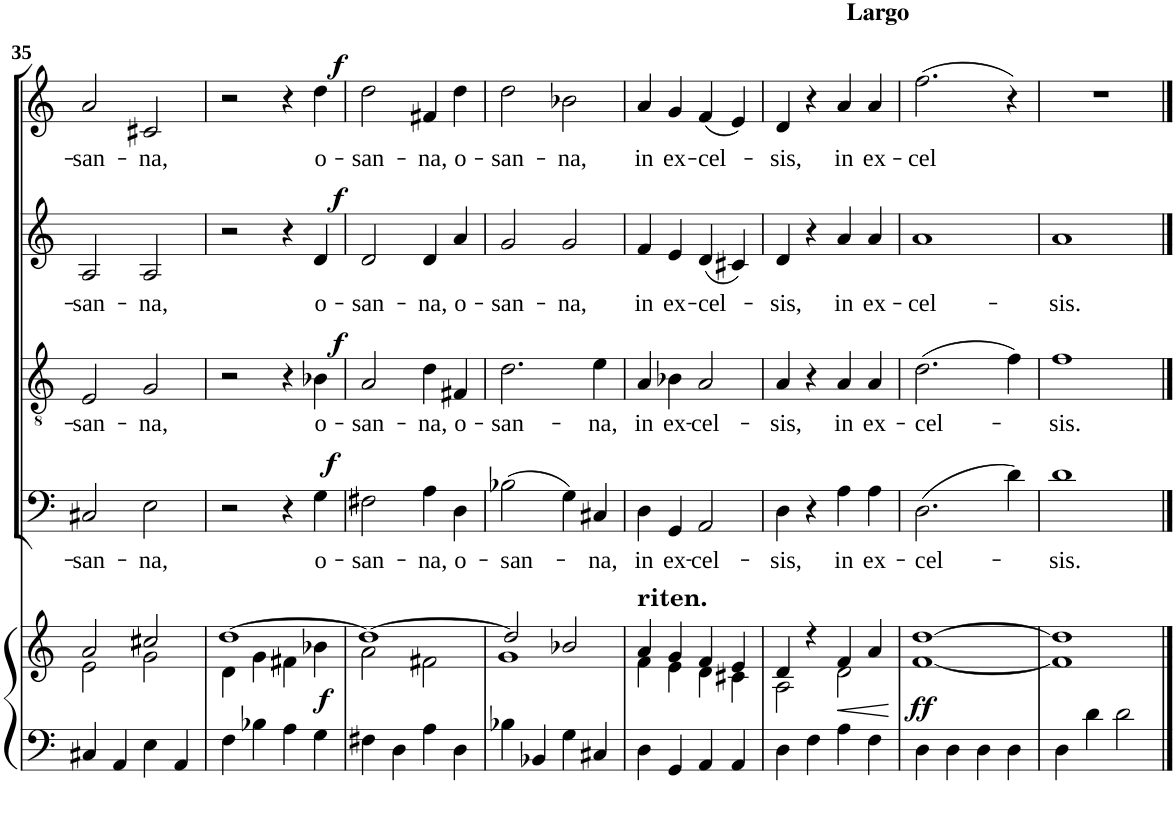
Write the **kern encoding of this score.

**kern	**kern	**dynam	**kern	**text	**dynam	**kern	**text	**dynam	**kern	**text	**dynam	**kern	**text	**dynam
*part5	*part5	*part5	*part4	*part4	*part4	*part3	*part3	*part3	*part2	*part2	*part2	*part1	*part1	*part1
*staff6	*staff5	*staff5/6	*staff4	*staff4	*staff4	*staff3	*staff3	*staff3	*staff2	*staff2	*staff2	*staff1	*staff1	*staff1
*I"Organ	*	*	*I"Bass	*	*	*I"Tenor	*	*	*I"Alto	*	*	*I"Soprano	*	*
!!LO:PB:g=z
*clefF4	*clefG2	*	*clefF4	*	*	*clefGv2	*	*	*clefG2	*	*	*clefG2	*	*
*k[]	*k[]	*	*k[]	*	*	*k[]	*	*	*k[]	*	*	*k[]	*	*
*M2/2	*M2/2	*	*M2/2	*	*	*M2/2	*	*	*M2/2	*	*	*M2/2	*	*
*met(c|)	*met(c|)	*	*met(c|)	*	*	*met(c|)	*	*	*met(c|)	*	*	*met(c|)	*	*
=35	=35	=35	=35	=35	=35	=35	=35	=35	=35	=35	=35	=35	=35	=35
*	*^	*	*	*	*	*	*	*	*	*	*	*	*	*
!	!	!	!	!	!LO:LY:b	!	!	!LO:LY:b	!	!	!LO:LY:b	!	!	!LO:LY:b	!
4C#X/	2a/	2e\	.	2C#X/	-san-	.	2E/	-san-	.	2A/	-san-	.	2a/	-san-	.
4AA/	.	.	.	.	.	.	.	.	.	.	.	.	.	.	.
!	!	!	!	!	!LO:LY:b	!	!	!LO:LY:b	!	!	!LO:LY:b	!	!	!LO:LY:b	!
4E\	2cc#X/	2g\	.	2E\	-na,	.	2G/	-na,	.	2A/	-na,	.	2c#X/	-na,	.
4AA/	.	.	.	.	.	.	.	.	.	.	.	.	.	.	.
=36	=36	=36	=36	=36	=36	=36	=36	=36	=36	=36	=36	=36	=36	=36	=36
4F\	[1dd	4d\	.	2r	.	.	2r	.	.	2r	.	.	2r	.	.
4B-X\	.	4g\	.	.	.	.	.	.	.	.	.	.	.	.	.
!	!	!	!	!	!	!	!	!	!LO:DY:a	!	!	!LO:DY:a	!	!	!LO:DY:a
4A\	.	4f#X\	.	4r	.	.	4r	.	f	4r	.	f	4r	.	f
!	!	!	!LO:DY:b	!	!LO:LY:b	!LO:DY:a	!	!LO:LY:b	!	!	!LO:LY:b	!	!	!LO:LY:b	!
4G\	.	4b-X\	f	4G\	o-	f	4B-X\	o-	.	4d/	o-	.	4dd\	o-	.
=37	=37	=37	=37	=37	=37	=37	=37	=37	=37	=37	=37	=37	=37	=37	=37
!	!	!	!	!	!LO:LY:b	!	!	!LO:LY:b	!	!	!LO:LY:b	!	!	!LO:LY:b	!
4F#X\	1dd_	2a\	.	2F#X\	-san-	.	2A/	-san-	.	2d/	-san-	.	2dd\	-san-	.
4D\	.	.	.	.	.	.	.	.	.	.	.	.	.	.	.
!	!	!	!	!	!LO:LY:b	!	!	!LO:LY:b	!	!	!LO:LY:b	!	!	!LO:LY:b	!
4A\	.	2f#X\	.	4A\	-na,	.	4d\	-na,	.	4d/	-na,	.	4f#X/	-na,	.
!	!	!	!	!	!LO:LY:b	!	!	!LO:LY:b	!	!	!LO:LY:b	!	!	!LO:LY:b	!
4D\	.	.	.	4D\	o-	.	4F#X/	o-	.	4a/	o-	.	4dd\	o-	.
=38	=38	=38	=38	=38	=38	=38	=38	=38	=38	=38	=38	=38	=38	=38	=38
!	!	!	!	!	!LO:LY:b	!	!	!LO:LY:b	!	!	!LO:LY:b	!	!	!LO:LY:b	!
4B-X\	2dd/]	1g	.	(2B-X\	-san-	.	2.d\	-san-	.	2g/	-san-	.	2dd\	-san-	.
4BB-X/	.	.	.	.	.	.	.	.	.	.	.	.	.	.	.
!	!	!	!	!	!	!	!	!	!	!	!LO:LY:b	!	!	!LO:LY:b	!
4G\	2b-X/	.	.	4G\)	.	.	.	.	.	2g/	-na,	.	2b-X\	-na,	.
!	!	!	!	!	!LO:LY:b	!	!	!LO:LY:b	!	!	!	!	!	!	!
4C#X/	.	.	.	4C#X/	-na,	.	4e\	-na,	.	.	.	.	.	.	.
=39	=39	=39	=39	=39	=39	=39	=39	=39	=39	=39	=39	=39	=39	=39	=39
!	!LO:TX:a:t=riten.	!	!	!	!	!	!	!	!	!	!	!	!	!	!
!	!	!	!	!	!LO:LY:b	!	!	!LO:LY:b	!	!	!LO:LY:b	!	!	!LO:LY:b	!
4D\	4a/	4f\	.	4D\	in	.	4A/	in	.	4f/	in	.	4a/	in	.
!	!	!	!	!	!LO:LY:b	!	!	!LO:LY:b	!	!	!LO:LY:b	!	!	!LO:LY:b	!
4GG/	4g/	4e\	.	4GG/	ex-	.	4B-X\	ex-	.	4e/	ex-	.	4g/	ex-	.
!	!	!	!	!	!LO:LY:b	!	!	!LO:LY:b	!	!	!LO:LY:b	!	!	!LO:LY:b	!
4AA/	4f/	4d\	.	2AA/	-cel-	.	2A/	-cel-	.	(4d/	-cel-	.	(4f/	-cel-	.
4AA/	4e/	4c#X\	.	.	.	.	.	.	.	4c#X/)	.	.	4e/)	.	.
=40	=40	=40	=40	=40	=40	=40	=40	=40	=40	=40	=40	=40	=40	=40	=40
!	!	!	!	!	!LO:LY:b	!	!	!LO:LY:b	!	!	!LO:LY:b	!	!	!LO:LY:b	!
4D\	4d/	2A\	.	4D\	-sis,	.	4A/	-sis,	.	4d/	-sis,	.	4d/	-sis,	.
4F\	4r	.	.	4r	.	.	4r	.	.	4r	.	.	4r	.	.
!	!	!	!	!	!	!	!	!	!	!	!	!	!LO:TX:a:B:t=Largo	!	!
!	!	!	!LO:HP:b	!	!LO:LY:b	!	!	!LO:LY:b	!	!	!LO:LY:b	!	!	!LO:LY:b	!
4A\	4f/	2d\	<	4A\	in	.	4A/	in	.	4a/	-in	.	4a/	-in	.
!	!	!	!	!	!LO:LY:b	!	!	!LO:LY:b	!	!	!LO:LY:b	!	!	!LO:LY:b	!
4F\	4a/	.	.	4A\	ex-	.	4A/	ex-	.	4a/	ex-	.	4a/	-ex-	.
*	*v	*v	*	*	*	*	*	*	*	*	*	*	*	*	*
.	.	[	.	.	.	.	.	.	.	.	.	.	.	.
=41	=41	=41	=41	=41	=41	=41	=41	=41	=41	=41	=41	=41	=41	=41
!	!	!LO:DY:b	!	!LO:LY:b	!	!	!LO:LY:b	!	!	!LO:LY:b	!	!	!LO:LY:b	!
4D\	[1f [1dd	ff	(2.D\	-cel-	.	(2.d\	-cel-	.	1a	-cel-	.	(2.ff\	-cel	.
4D\	.	.	.	.	.	.	.	.	.	.	.	.	.	.
4D\	.	.	.	.	.	.	.	.	.	.	.	.	.	.
4D\	.	.	4d\)	.	.	4f\)	.	.	.	.	.	4r)	.	.
=42	=42	=42	=42	=42	=42	=42	=42	=42	=42	=42	=42	=42	=42	=42
!	!	!	!	!LO:LY:b	!	!	!LO:LY:b	!	!	!LO:LY:b	!	!	!	!
4D\	1f] 1dd]	.	1d	-sis.	.	1f	-sis.	.	1a	-sis.	.	1r	.	.
4d\	.	.	.	.	.	.	.	.	.	.	.	.	.	.
2d\	.	.	.	.	.	.	.	.	.	.	.	.	.	.
==	==	==	==	==	==	==	==	==	==	==	==	==	==	==
*-	*-	*-	*-	*-	*-	*-	*-	*-	*-	*-	*-	*-	*-	*-
